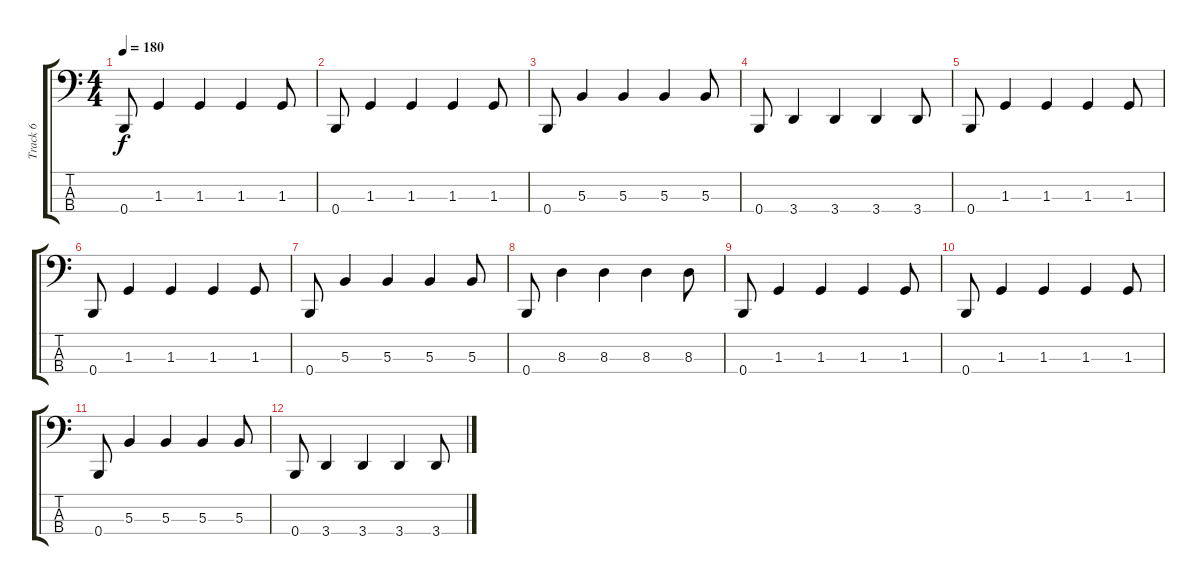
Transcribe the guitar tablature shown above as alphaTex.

\track ("Track 6" "Track 6") {instrument electricbasspick}
\staff {score tabs}
\tuning (E2 B1 Gb1 B0) {hide}
\ts (4 4)
\tempo 180
\clef f4
\ks c
0.4.8{dy f} 1.3.4 1.3.4 1.3.4 1.3.8 |
0.4.8 1.3.4 1.3.4 1.3.4 1.3.8 |
0.4.8 5.3.4 5.3.4 5.3.4 5.3.8 |
0.4.8 3.4.4 3.4.4 3.4.4 3.4.8 |
0.4.8 1.3.4 1.3.4 1.3.4 1.3.8 |
0.4.8 1.3.4 1.3.4 1.3.4 1.3.8 |
0.4.8 5.3.4 5.3.4 5.3.4 5.3.8 |
0.4.8 8.3.4 8.3.4 8.3.4 8.3.8 |
0.4.8 1.3.4 1.3.4 1.3.4 1.3.8 |
0.4.8 1.3.4 1.3.4 1.3.4 1.3.8 |
0.4.8 5.3.4 5.3.4 5.3.4 5.3.8 |
0.4.8 3.4.4 3.4.4 3.4.4 3.4.8
